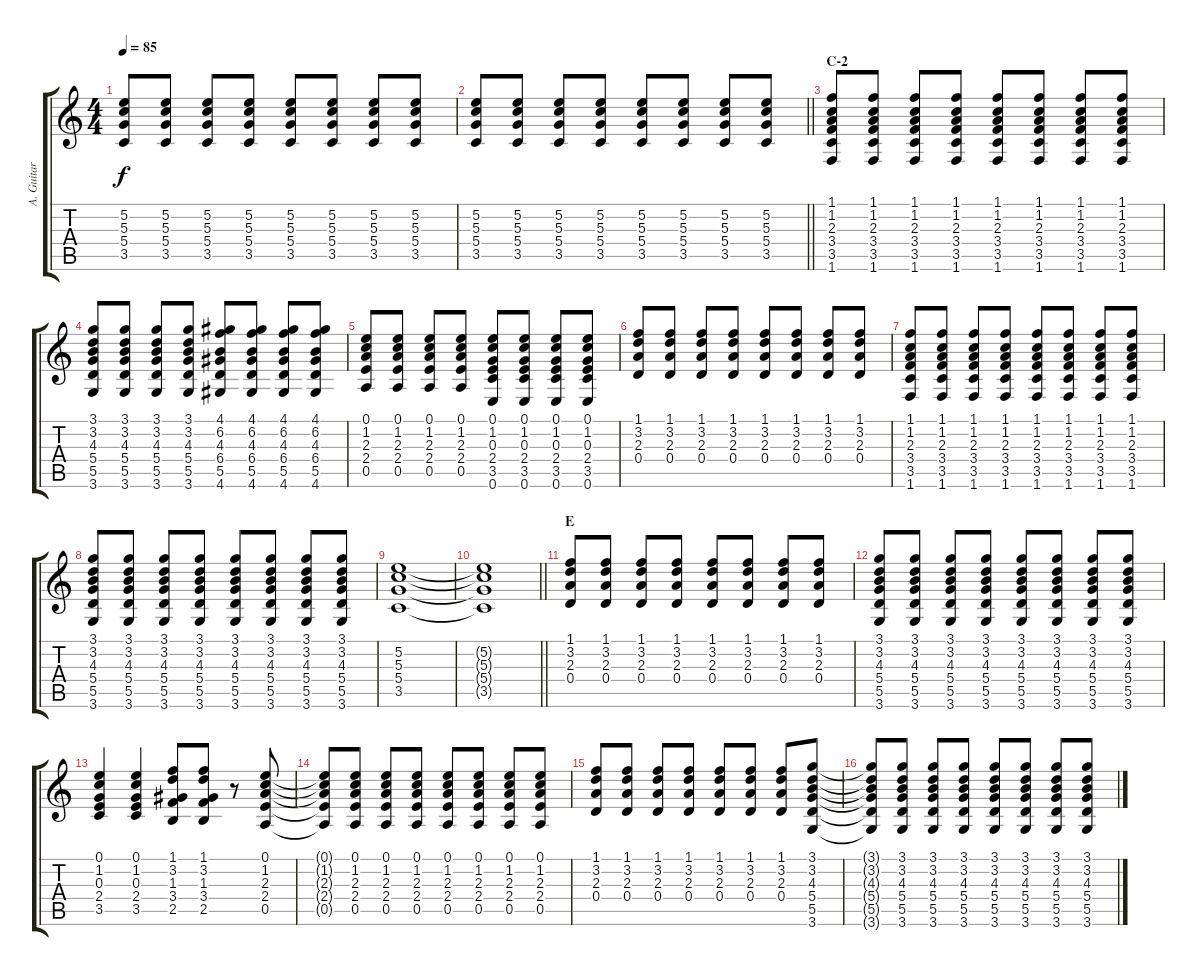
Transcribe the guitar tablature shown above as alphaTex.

\track ("A. Guitar" "A. Guitar") {instrument acousticguitarsteel}
\staff {score tabs}
\tuning (E4 B3 G3 D3 A2 E2) {hide}
\ts (4 4)
\tempo 85
\clef g2
\ks c
(5.2 5.3 5.4 3.5).8{dy f} (5.2 5.3 5.4 3.5).8 (5.2 5.3 5.4 3.5).8 (5.2 5.3 5.4 3.5).8 (5.2 5.3 5.4 3.5).8 (5.2 5.3 5.4 3.5).8 (5.2 5.3 5.4 3.5).8 (5.2 5.3 5.4 3.5).8 |
\barLineRight lightlight
(5.2 5.3 5.4 3.5).8 (5.2 5.3 5.4 3.5).8 (5.2 5.3 5.4 3.5).8 (5.2 5.3 5.4 3.5).8 (5.2 5.3 5.4 3.5).8 (5.2 5.3 5.4 3.5).8 (5.2 5.3 5.4 3.5).8 (5.2 5.3 5.4 3.5).8 |
\section ("" "C-2")
(1.1 1.2 2.3 3.4 3.5 1.6).8 (1.1 1.2 2.3 3.4 3.5 1.6).8 (1.1 1.2 2.3 3.4 3.5 1.6).8 (1.1 1.2 2.3 3.4 3.5 1.6).8 (1.1 1.2 2.3 3.4 3.5 1.6).8 (1.1 1.2 2.3 3.4 3.5 1.6).8 (1.1 1.2 2.3 3.4 3.5 1.6).8 (1.1 1.2 2.3 3.4 3.5 1.6).8 |
(3.1 3.2 4.3 5.4 5.5 3.6).8 (3.1 3.2 4.3 5.4 5.5 3.6).8 (3.1 3.2 4.3 5.4 5.5 3.6).8 (3.1 3.2 4.3 5.4 5.5 3.6).8 (4.1 6.2 4.3 6.4 5.5 4.6).8 (4.1 6.2 4.3 6.4 5.5 4.6).8 (4.1 6.2 4.3 6.4 5.5 4.6).8 (4.1 6.2 4.3 6.4 5.5 4.6).8 |
(0.1 1.2 2.3 2.4 0.5).8 (0.1 1.2 2.3 2.4 0.5).8 (0.1 1.2 2.3 2.4 0.5).8 (0.1 1.2 2.3 2.4 0.5).8 (0.1 1.2 0.3 2.4 3.5 0.6).8 (0.1 1.2 0.3 2.4 3.5 0.6).8 (0.1 1.2 0.3 2.4 3.5 0.6).8 (0.1 1.2 0.3 2.4 3.5 0.6).8 |
(1.1 3.2 2.3 0.4).8 (1.1 3.2 2.3 0.4).8 (1.1 3.2 2.3 0.4).8 (1.1 3.2 2.3 0.4).8 (1.1 3.2 2.3 0.4).8 (1.1 3.2 2.3 0.4).8 (1.1 3.2 2.3 0.4).8 (1.1 3.2 2.3 0.4).8 |
(1.1 1.2 2.3 3.4 3.5 1.6).8 (1.1 1.2 2.3 3.4 3.5 1.6).8 (1.1 1.2 2.3 3.4 3.5 1.6).8 (1.1 1.2 2.3 3.4 3.5 1.6).8 (1.1 1.2 2.3 3.4 3.5 1.6).8 (1.1 1.2 2.3 3.4 3.5 1.6).8 (1.1 1.2 2.3 3.4 3.5 1.6).8 (1.1 1.2 2.3 3.4 3.5 1.6).8 |
(3.1 3.2 4.3 5.4 5.5 3.6).8 (3.1 3.2 4.3 5.4 5.5 3.6).8 (3.1 3.2 4.3 5.4 5.5 3.6).8 (3.1 3.2 4.3 5.4 5.5 3.6).8 (3.1 3.2 4.3 5.4 5.5 3.6).8 (3.1 3.2 4.3 5.4 5.5 3.6).8 (3.1 3.2 4.3 5.4 5.5 3.6).8 (3.1 3.2 4.3 5.4 5.5 3.6).8 |
(5.2 5.3 5.4 3.5).1 |
\barLineRight lightlight
(5.2{t} 5.3{t} 5.4{t} 3.5{t}).1 |
\section ("" "E")
(1.1 3.2 2.3 0.4).8 (1.1 3.2 2.3 0.4).8 (1.1 3.2 2.3 0.4).8 (1.1 3.2 2.3 0.4).8 (1.1 3.2 2.3 0.4).8 (1.1 3.2 2.3 0.4).8 (1.1 3.2 2.3 0.4).8 (1.1 3.2 2.3 0.4).8 |
(3.1 3.2 4.3 5.4 5.5 3.6).8 (3.1 3.2 4.3 5.4 5.5 3.6).8 (3.1 3.2 4.3 5.4 5.5 3.6).8 (3.1 3.2 4.3 5.4 5.5 3.6).8 (3.1 3.2 4.3 5.4 5.5 3.6).8 (3.1 3.2 4.3 5.4 5.5 3.6).8 (3.1 3.2 4.3 5.4 5.5 3.6).8 (3.1 3.2 4.3 5.4 5.5 3.6).8 |
(0.1 1.2 0.3 2.4 3.5).4 (0.1 1.2 0.3 2.4 3.5).4 (1.1 3.2 1.3 3.4 2.5).8 (1.1 3.2 1.3 3.4 2.5).8 r.8 (0.1 1.2 2.3 2.4 0.5).8 |
(0.1{t} 1.2{t} 2.3{t} 2.4{t} 0.5{t}).8 (0.1 1.2 2.3 2.4 0.5).8 (0.1 1.2 2.3 2.4 0.5).8 (0.1 1.2 2.3 2.4 0.5).8 (0.1 1.2 2.3 2.4 0.5).8 (0.1 1.2 2.3 2.4 0.5).8 (0.1 1.2 2.3 2.4 0.5).8 (0.1 1.2 2.3 2.4 0.5).8 |
(1.1 3.2 2.3 0.4).8 (1.1 3.2 2.3 0.4).8 (1.1 3.2 2.3 0.4).8 (1.1 3.2 2.3 0.4).8 (1.1 3.2 2.3 0.4).8 (1.1 3.2 2.3 0.4).8 (1.1 3.2 2.3 0.4).8 (3.1 3.2 4.3 5.4 5.5 3.6).8 |
(3.1{t} 3.2{t} 4.3{t} 5.4{t} 5.5{t} 3.6{t}).8 (3.1 3.2 4.3 5.4 5.5 3.6).8 (3.1 3.2 4.3 5.4 5.5 3.6).8 (3.1 3.2 4.3 5.4 5.5 3.6).8 (3.1 3.2 4.3 5.4 5.5 3.6).8 (3.1 3.2 4.3 5.4 5.5 3.6).8 (3.1 3.2 4.3 5.4 5.5 3.6).8 (3.1 3.2 4.3 5.4 5.5 3.6).8
